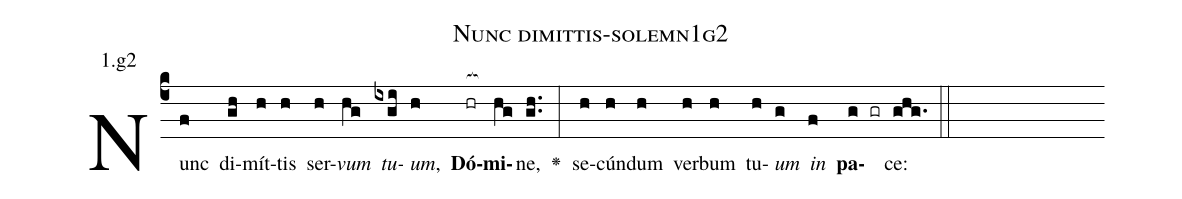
name: Nunc dimittis-solemn1g2;
annotation: 1.g2;
%%
(c4)Nunc(f) di(gh)mít(h)tis(h) ser(h)<i>vum</i>(hg) <i>tu</i>(ixgi)<i>um</i>,(h) <b>Dó</b>(hr[ocb:1{])<b>mi</b>(hg[ocb:0}])ne,(gh..) <v>\greheightstar</v>(:) se(h)cún(h)dum(h) ver(h)bum(h) tu(h)<i>um</i>(g) <i>in</i>(f) <b>pa</b>(g gr)ce:(ghg.) (::)


%E(h) u(h) o(g) u(f) a(g) e.(ghg.) (::)
